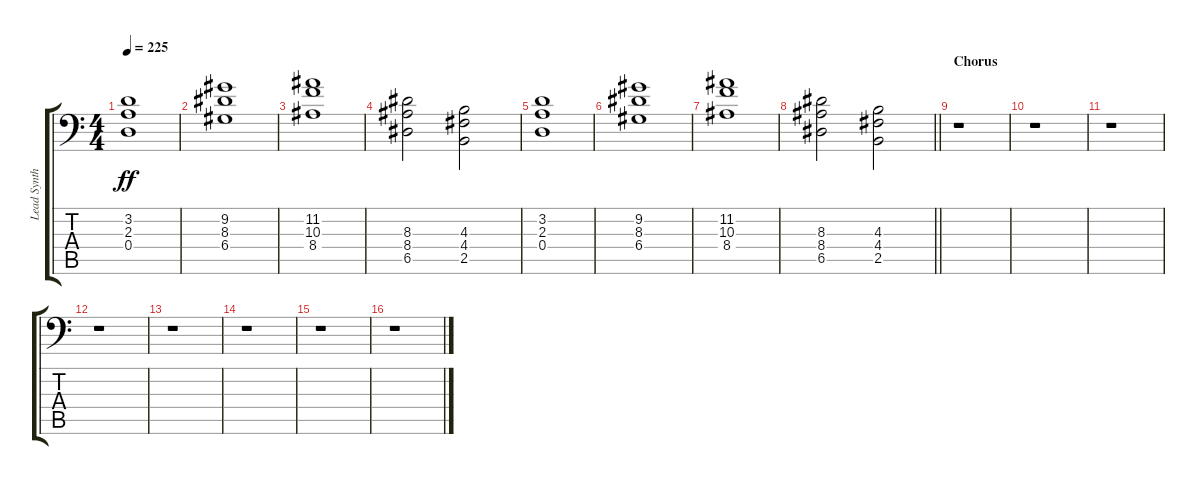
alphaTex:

\track ("Lead Synth" "Lead Synth") {instrument lead2sawtooth}
\staff {score tabs}
\tuning (B8 B3 G3 D3 A2 C-1) {hide}
\ts (4 4)
\tempo 225
\clef f4
\ks c
(3.2 2.3 0.4).1{dy ff} |
(9.2 8.3 6.4).1 |
(11.2 10.3 8.4).1 |
(8.3 8.4 6.5).2 (4.3 4.4 2.5).2 |
(3.2 2.3 0.4).1 |
(9.2 8.3 6.4).1 |
(11.2 10.3 8.4).1 |
\barLineRight lightlight
(8.3 8.4 6.5).2 (4.3 4.4 2.5).2 |
\section ("" "Chorus")
r.1 |
r.1 |
r.1 |
r.1 |
r.1 |
r.1 |
r.1 |
r.1
